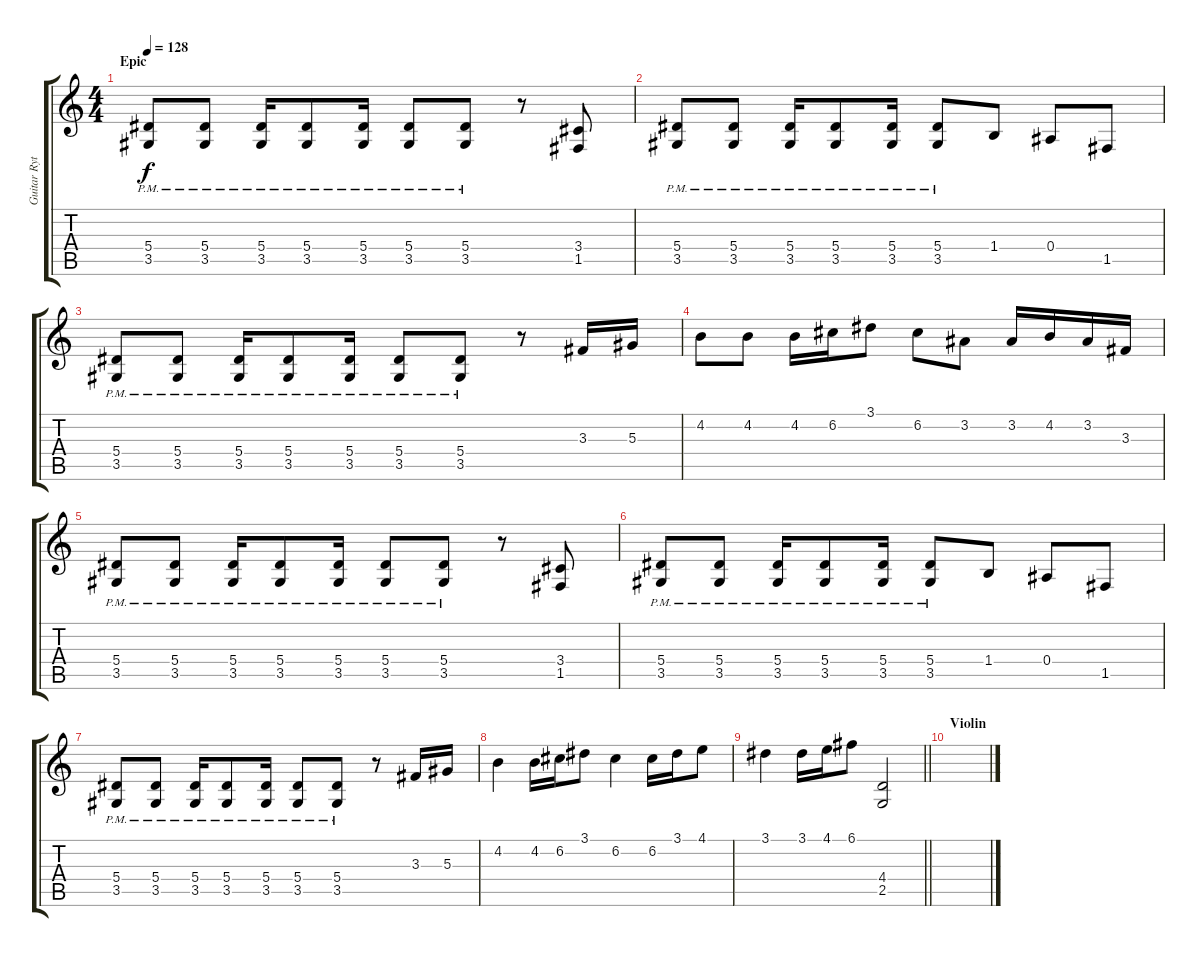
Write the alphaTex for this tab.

\track ("Guitar Ryt" "Guitar Ryt") {instrument distortionguitar}
\staff {score tabs}
\tuning (C4 G3 Eb3 Bb2 F2 C2) {hide}
\ts (4 4)
\section ("" "Epic")
\tempo 128
\clef g2
\ks c
(5.4{pm} 3.5{pm}).8{dy f} (5.4{pm} 3.5{pm}).8 (5.4{pm} 3.5{pm}).16 (5.4{pm} 3.5{pm}).8 (5.4{pm} 3.5{pm}).16 (5.4{pm} 3.5{pm}).8 (5.4{pm} 3.5{pm}).8 r.8 (3.4 1.5).8 |
(5.4{pm} 3.5{pm}).8 (5.4{pm} 3.5{pm}).8 (5.4{pm} 3.5{pm}).16 (5.4{pm} 3.5{pm}).8 (5.4{pm} 3.5{pm}).16 (5.4{pm} 3.5{pm}).8 1.4.8 0.4.8 1.5.8 |
(5.4{pm} 3.5{pm}).8 (5.4{pm} 3.5{pm}).8 (5.4{pm} 3.5{pm}).16 (5.4{pm} 3.5{pm}).8 (5.4{pm} 3.5{pm}).16 (5.4{pm} 3.5{pm}).8 (5.4{pm} 3.5{pm}).8 r.8 3.3.16 5.3.16 |
4.2.8 4.2.8 4.2.16 6.2.16 3.1.8 6.2.8 3.2.8 3.2.16 4.2.16 3.2.16 3.3.16 |
(5.4{pm} 3.5{pm}).8 (5.4{pm} 3.5{pm}).8 (5.4{pm} 3.5{pm}).16 (5.4{pm} 3.5{pm}).8 (5.4{pm} 3.5{pm}).16 (5.4{pm} 3.5{pm}).8 (5.4{pm} 3.5{pm}).8 r.8 (3.4 1.5).8 |
(5.4{pm} 3.5{pm}).8 (5.4{pm} 3.5{pm}).8 (5.4{pm} 3.5{pm}).16 (5.4{pm} 3.5{pm}).8 (5.4{pm} 3.5{pm}).16 (5.4{pm} 3.5{pm}).8 1.4.8 0.4.8 1.5.8 |
(5.4{pm} 3.5{pm}).8 (5.4{pm} 3.5{pm}).8 (5.4{pm} 3.5{pm}).16 (5.4{pm} 3.5{pm}).8 (5.4{pm} 3.5{pm}).16 (5.4{pm} 3.5{pm}).8 (5.4{pm} 3.5{pm}).8 r.8 3.3.16 5.3.16 |
4.2.4 4.2.16 6.2.16 3.1.8 6.2.4 6.2.16 3.1.16 4.1.8 |
\barLineRight lightlight
3.1.4 3.1.16 4.1.16 6.1.8 (4.4 2.5).2 |
\section ("" "Violin")
